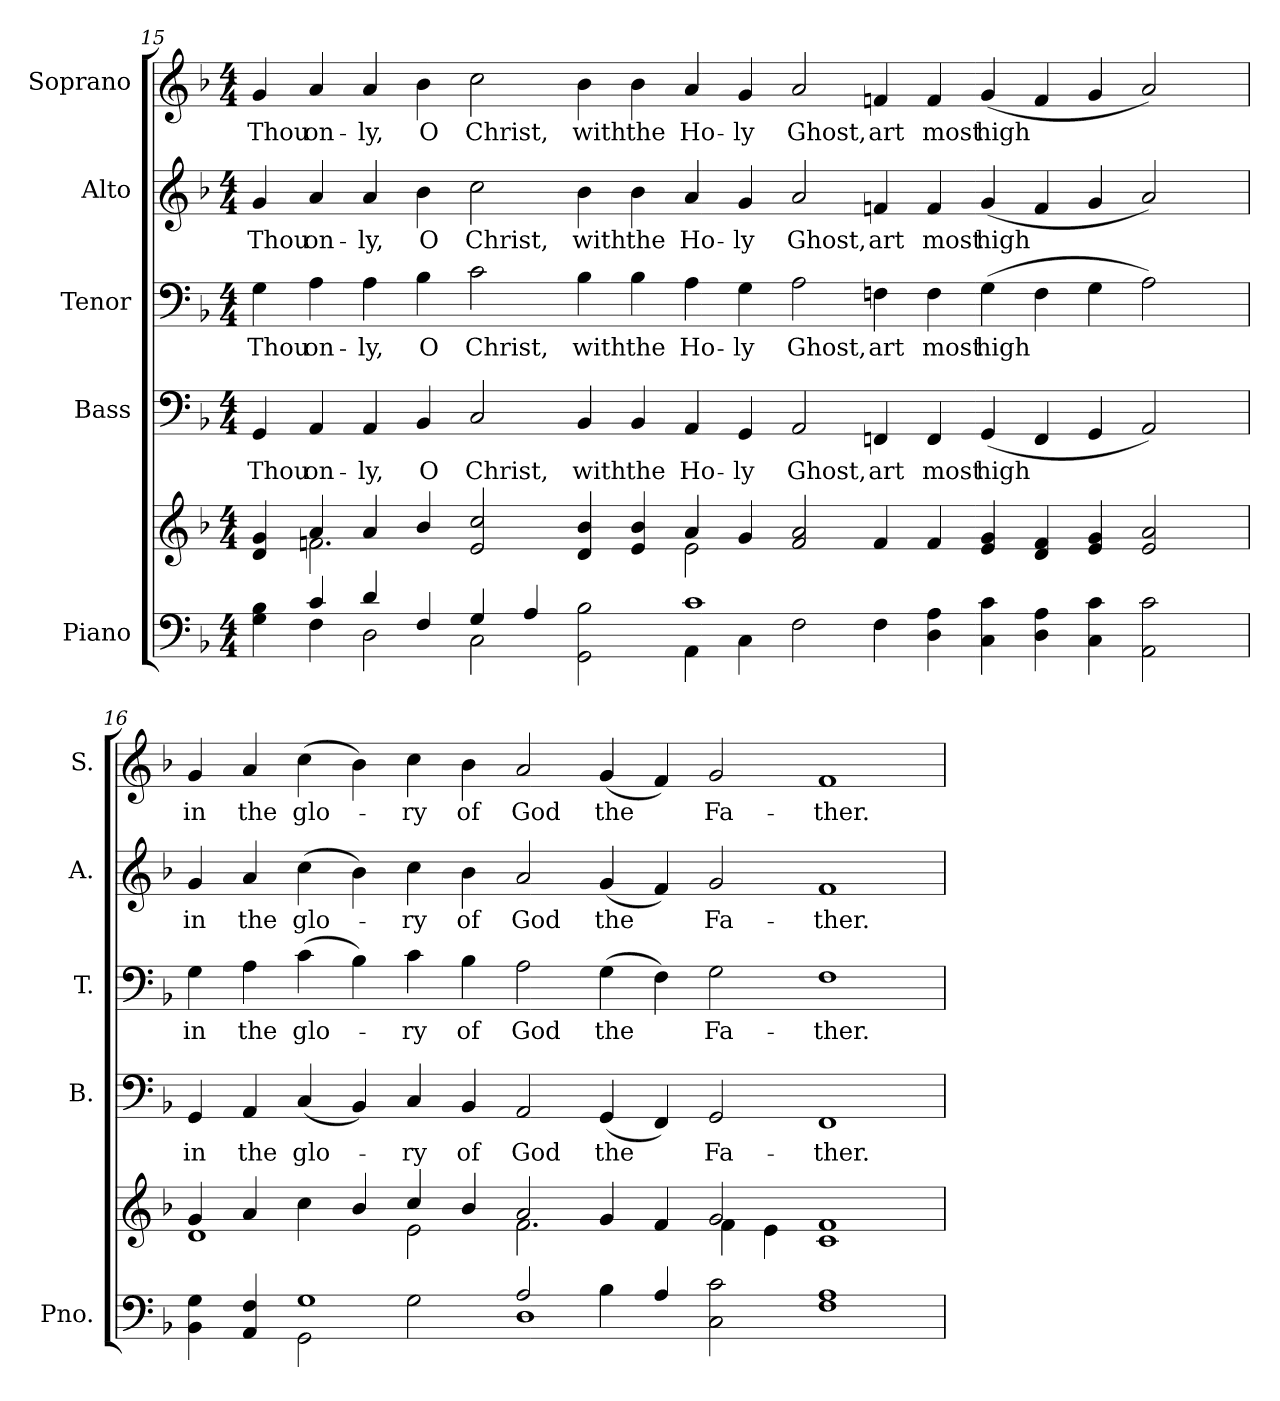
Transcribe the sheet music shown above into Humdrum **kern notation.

**kern	**kern	**kern	**text	**kern	**text	**kern	**text	**kern	**text
*part5	*part5	*part4	*part4	*part3	*part3	*part2	*part2	*part1	*part1
*staff6	*staff5	*staff4	*staff4	*staff3	*staff3	*staff2	*staff2	*staff1	*staff1
*I"Piano	*	*I"Bass	*	*I"Tenor	*	*I"Alto	*	*I"Soprano	*
*I'Pno.	*	*I'B.	*	*I'T.	*	*I'A.	*	*I'S.	*
!!LO:PB:g=z
*clefF4	*clefG2	*clefF4	*	*clefF4	*	*clefG2	*	*clefG2	*
*k[b-]	*k[b-]	*k[b-]	*	*k[b-]	*	*k[b-]	*	*k[b-]	*
*F:	*F:	*F:	*	*F:	*	*F:	*	*F:	*
*M4/4	*M4/4	*M4/4	*	*M4/4	*	*M4/4	*	*M4/4	*
=15	=15	=15	=15	=15	=15	=15	=15	=15	=15
*^	*^	*	*	*	*	*	*	*	*
!	!	!	!	!	!LO:LY:b:color=#000000	!	!	!	!	!	!
!	!	!	!	!	!	!	!LO:LY:b:color=#000000	!	!	!	!
!	!	!	!	!	!	!	!	!	!LO:LY:b:color=#000000	!	!
!	!	!	!	!	!	!	!	!	!	!	!LO:LY:b:color=#000000
4Gi\ 4B-i	4ryy	4di/ 4gi	4ryy	4GGi/	Thou	4Gi\	Thou	4gi/	Thou	4gi/	Thou
!	!	!	!	!	!LO:LY:b:color=#000000	!	!	!	!	!	!
!	!	!	!	!	!	!	!LO:LY:b:color=#000000	!	!	!	!
!	!	!	!	!	!	!	!	!	!LO:LY:b:color=#000000	!	!
!	!	!	!	!	!	!	!	!	!	!	!LO:LY:b:color=#000000
4ci/	4Fi\	4ai/	2.fni\	4AAi/	on-	4Ai\	on-	4ai/	on-	4ai/	on-
!	!	!	!	!	!LO:LY:b:color=#000000	!	!	!	!	!	!
!	!	!	!	!	!	!	!LO:LY:b:color=#000000	!	!	!	!
!	!	!	!	!	!	!	!	!	!LO:LY:b:color=#000000	!	!
!	!	!	!	!	!	!	!	!	!	!	!LO:LY:b:color=#000000
4di/	2Di\	4ai/	.	4AAi/	-ly,	4Ai\	-ly,	4ai/	-ly,	4ai/	-ly,
!	!	!	!	!	!LO:LY:b:color=#000000	!	!	!	!	!	!
!	!	!	!	!	!	!	!LO:LY:b:color=#000000	!	!	!	!
!	!	!	!	!	!	!	!	!	!LO:LY:b:color=#000000	!	!
!	!	!	!	!	!	!	!	!	!	!	!LO:LY:b:color=#000000
4Fi/	.	4b-i/	.	4BB-i/	O	4B-i\	O	4b-i\	O	4b-i\	O
!	!	!	!	!	!LO:LY:b:color=#000000	!	!	!	!	!	!
!	!	!	!	!	!	!	!LO:LY:b:color=#000000	!	!	!	!
!	!	!	!	!	!	!	!	!	!LO:LY:b:color=#000000	!	!
!	!	!	!	!	!	!	!	!	!	!	!LO:LY:b:color=#000000
4Gi/	2Ci\	2ei/ 2cci	1ryy	2Ci/	Christ,	2ci\	Christ,	2cci\	Christ,	2cci\	Christ,
4Ai/	.	.	.	.	.	.	.	.	.	.	.
!	!	!	!	!	!LO:LY:b:color=#000000	!	!	!	!	!	!
!	!	!	!	!	!	!	!LO:LY:b:color=#000000	!	!	!	!
!	!	!	!	!	!	!	!	!	!LO:LY:b:color=#000000	!	!
!	!	!	!	!	!	!	!	!	!	!	!LO:LY:b:color=#000000
2GGi\ 2B-i	2ryy	4di/ 4b-i	.	4BB-i/	with	4B-i\	with	4b-i\	with	4b-i\	with
!	!	!	!	!	!LO:LY:b:color=#000000	!	!	!	!	!	!
!	!	!	!	!	!	!	!LO:LY:b:color=#000000	!	!	!	!
!	!	!	!	!	!	!	!	!	!LO:LY:b:color=#000000	!	!
!	!	!	!	!	!	!	!	!	!	!	!LO:LY:b:color=#000000
.	.	4ei/ 4b-i	.	4BB-i/	the	4B-i\	the	4b-i\	the	4b-i\	the
!	!	!	!	!	!LO:LY:b:color=#000000	!	!	!	!	!	!
!	!	!	!	!	!	!	!LO:LY:b:color=#000000	!	!	!	!
!	!	!	!	!	!	!	!	!	!LO:LY:b:color=#000000	!	!
!	!	!	!	!	!	!	!	!	!	!	!LO:LY:b:color=#000000
1ci	4AAi\	4ai/	2ei\	4AAi/	Ho-	4Ai\	Ho-	4ai/	Ho-	4ai/	Ho-
!	!	!	!	!	!LO:LY:b:color=#000000	!	!	!	!	!	!
!	!	!	!	!	!	!	!LO:LY:b:color=#000000	!	!	!	!
!	!	!	!	!	!	!	!	!	!LO:LY:b:color=#000000	!	!
!	!	!	!	!	!	!	!	!	!	!	!LO:LY:b:color=#000000
.	4Ci\	4gi/	.	4GGi/	-ly	4Gi\	-ly	4gi/	-ly	4gi/	-ly
!	!	!	!	!	!LO:LY:b:color=#000000	!	!	!	!	!	!
!	!	!	!	!	!	!	!LO:LY:b:color=#000000	!	!	!	!
!	!	!	!	!	!	!	!	!	!LO:LY:b:color=#000000	!	!
!	!	!	!	!	!	!	!	!	!	!	!LO:LY:b:color=#000000
.	2Fi\	2fi/ 2ai	2ryy	2AAi/	Ghost,	2Ai\	Ghost,	2ai/	Ghost,	2ai/	Ghost,
!	!	!	!	!	!LO:LY:b:color=#000000	!	!	!	!	!	!
!	!	!	!	!	!	!	!LO:LY:b:color=#000000	!	!	!	!
!	!	!	!	!	!	!	!	!	!LO:LY:b:color=#000000	!	!
!	!	!	!	!	!	!	!	!	!	!	!LO:LY:b:color=#000000
4Fi\	1ryy	4fi/	1ryy	4FFni/	art	4Fni\	art	4fni/	art	4fni/	art
!	!	!	!	!	!LO:LY:b:color=#000000	!	!	!	!	!	!
!	!	!	!	!	!	!	!LO:LY:b:color=#000000	!	!	!	!
!	!	!	!	!	!	!	!	!	!LO:LY:b:color=#000000	!	!
!	!	!	!	!	!	!	!	!	!	!	!LO:LY:b:color=#000000
4Di\ 4Ai	.	4fi/	.	4FFi/	most	4Fi\	most	4fi/	most	4fi/	most
!	!	!	!	!	!LO:LY:b:color=#000000	!	!	!	!	!	!
!	!	!	!	!	!	!	!LO:LY:b:color=#000000	!	!	!	!
!	!	!	!	!	!	!	!	!	!LO:LY:b:color=#000000	!	!
!	!	!	!	!	!	!	!	!	!	!	!LO:LY:b:color=#000000
4Ci\ 4ci	.	4ei/ 4gi	.	(4GGi/	high	(4Gi\	high	(4gi/	high	(4gi/	high
4Di\ 4Ai	.	4di/ 4fi	.	4FFi/	.	4Fi\	.	4fi/	.	4fi/	.
4Ci\ 4ci	2ryy	4ei/ 4gi	2ryy	4GGi/	.	4Gi\	.	4gi/	.	4gi/	.
2AAi\ 2ci	.	2ei/ 2ai	.	2AAi/)	.	2Ai\)	.	2ai/)	.	2ai/)	.
.	4ryy	.	4ryy	.	.	.	.	.	.	.	.
!!LO:PB:g=z
=16	=16	=16	=16	=16	=16	=16	=16	=16	=16	=16	=16
!	!	!	!	!	!LO:LY:b:color=#000000	!	!	!	!	!	!
!	!	!	!	!	!	!	!LO:LY:b:color=#000000	!	!	!	!
!	!	!	!	!	!	!	!	!	!LO:LY:b:color=#000000	!	!
!	!	!	!	!	!	!	!	!	!	!	!LO:LY:b:color=#000000
4BB-i\ 4Gi	2ryy	4gi/	1di	4GGi/	in	4Gi\	in	4gi/	in	4gi/	in
!	!	!	!	!	!LO:LY:b:color=#000000	!	!	!	!	!	!
!	!	!	!	!	!	!	!LO:LY:b:color=#000000	!	!	!	!
!	!	!	!	!	!	!	!	!	!LO:LY:b:color=#000000	!	!
!	!	!	!	!	!	!	!	!	!	!	!LO:LY:b:color=#000000
4AAi/ 4Fi	.	4ai/	.	4AAi/	the	4Ai\	the	4ai/	the	4ai/	the
!	!	!	!	!	!LO:LY:b:color=#000000	!	!	!	!	!	!
!	!	!	!	!	!	!	!LO:LY:b:color=#000000	!	!	!	!
!	!	!	!	!	!	!	!	!	!LO:LY:b:color=#000000	!	!
!	!	!	!	!	!	!	!	!	!	!	!LO:LY:b:color=#000000
1Gi	2GGi\	4cci\	.	(4Ci/	glo-	(4ci\	glo-	(4cci\	glo-	(4cci\	glo-
.	.	4b-i/	.	4BB-i/)	.	4B-i\)	.	4b-i\)	.	4b-i\)	.
!	!	!	!	!	!LO:LY:b:color=#000000	!	!	!	!	!	!
!	!	!	!	!	!	!	!LO:LY:b:color=#000000	!	!	!	!
!	!	!	!	!	!	!	!	!	!LO:LY:b:color=#000000	!	!
!	!	!	!	!	!	!	!	!	!	!	!LO:LY:b:color=#000000
.	2Gi\	4cci/	2ei\	4Ci/	-ry	4ci\	-ry	4cci\	-ry	4cci\	-ry
!	!	!	!	!	!LO:LY:b:color=#000000	!	!	!	!	!	!
!	!	!	!	!	!	!	!LO:LY:b:color=#000000	!	!	!	!
!	!	!	!	!	!	!	!	!	!LO:LY:b:color=#000000	!	!
!	!	!	!	!	!	!	!	!	!	!	!LO:LY:b:color=#000000
.	.	4b-i/	.	4BB-i/	of	4B-i\	of	4b-i\	of	4b-i\	of
!	!	!	!	!	!LO:LY:b:color=#000000	!	!	!	!	!	!
!	!	!	!	!	!	!	!LO:LY:b:color=#000000	!	!	!	!
!	!	!	!	!	!	!	!	!	!LO:LY:b:color=#000000	!	!
!	!	!	!	!	!	!	!	!	!	!	!LO:LY:b:color=#000000
2Ai/	1Di	2ai/	2.fi\	2AAi/	God	2Ai\	God	2ai/	God	2ai/	God
!	!	!	!	!	!LO:LY:b:color=#000000	!	!	!	!	!	!
!	!	!	!	!	!	!	!LO:LY:b:color=#000000	!	!	!	!
!	!	!	!	!	!	!	!	!	!LO:LY:b:color=#000000	!	!
!	!	!	!	!	!	!	!	!	!	!	!LO:LY:b:color=#000000
4B-i\	.	4gi/	.	(4GGi/	the	(4Gi\	the	(4gi/	the	(4gi/	the
4Ai/	.	4fi/	4ryy	4FFi/)	.	4Fi\)	.	4fi/)	.	4fi/)	.
!	!	!	!	!	!LO:LY:b:color=#000000	!	!	!	!	!	!
!	!	!	!	!	!	!	!LO:LY:b:color=#000000	!	!	!	!
!	!	!	!	!	!	!	!	!	!LO:LY:b:color=#000000	!	!
!	!	!	!	!	!	!	!	!	!	!	!LO:LY:b:color=#000000
2Ci\ 2ci	2ryy	2gi/	4fi\	2GGi/	Fa-	2Gi\	Fa-	2gi/	Fa-	2gi/	Fa-
.	.	.	4ei\	.	.	.	.	.	.	.	.
!	!	!	!	!	!LO:LY:b:color=#000000	!	!	!	!	!	!
!	!	!	!	!	!	!	!LO:LY:b:color=#000000	!	!	!	!
!	!	!	!	!	!	!	!	!	!LO:LY:b:color=#000000	!	!
!	!	!	!	!	!	!	!	!	!	!	!LO:LY:b:color=#000000
1Fi 1Ai	1ryy	1ci 1fi	1ryy	1FFi	-ther.	1Fi	-ther.	1fi	-ther.	1fi	-ther.
*v	*v	*	*	*	*	*	*	*	*	*	*
*	*v	*v	*	*	*	*	*	*	*	*
=	=	=	=	=	=	=	=	=	=
*-	*-	*-	*-	*-	*-	*-	*-	*-	*-
